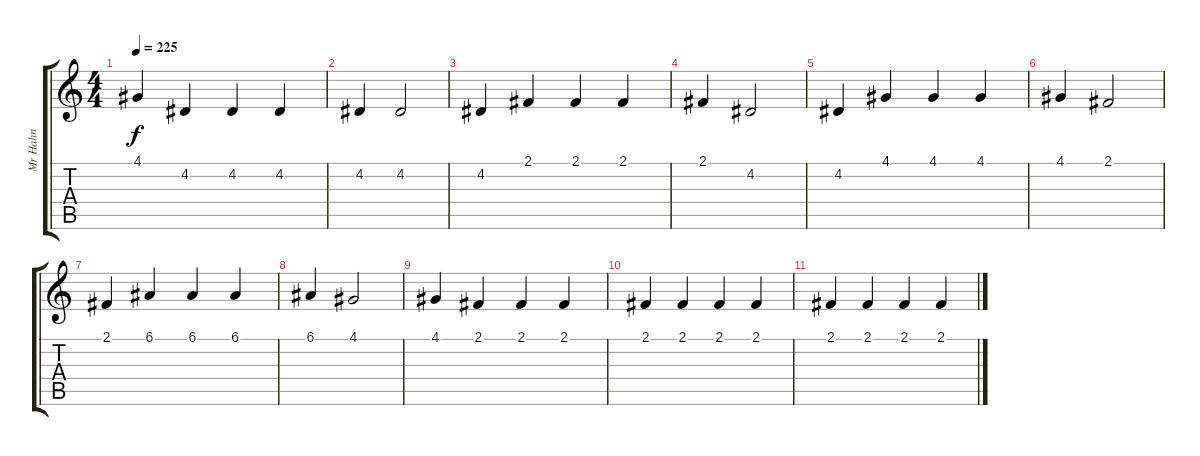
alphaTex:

\track ("Mr Hahn" "Mr Hahn") {instrument tenorsax}
\staff {score tabs}
\tuning (E4 B3 G3 D3 A2 E2) {hide}
\ts (4 4)
\tempo 225
\clef g2
\ks c
4.1.4{dy f} 4.2.4 4.2.4 4.2.4 |
4.2.4 4.2.2 |
4.2.4 2.1.4 2.1.4 2.1.4 |
2.1.4 4.2.2 |
4.2.4 4.1.4 4.1.4 4.1.4 |
4.1.4 2.1.2 |
2.1.4 6.1.4 6.1.4 6.1.4 |
6.1.4 4.1.2 |
4.1.4 2.1.4 2.1.4 2.1.4 |
2.1.4 2.1.4 2.1.4 2.1.4 |
2.1.4 2.1.4 2.1.4 2.1.4
